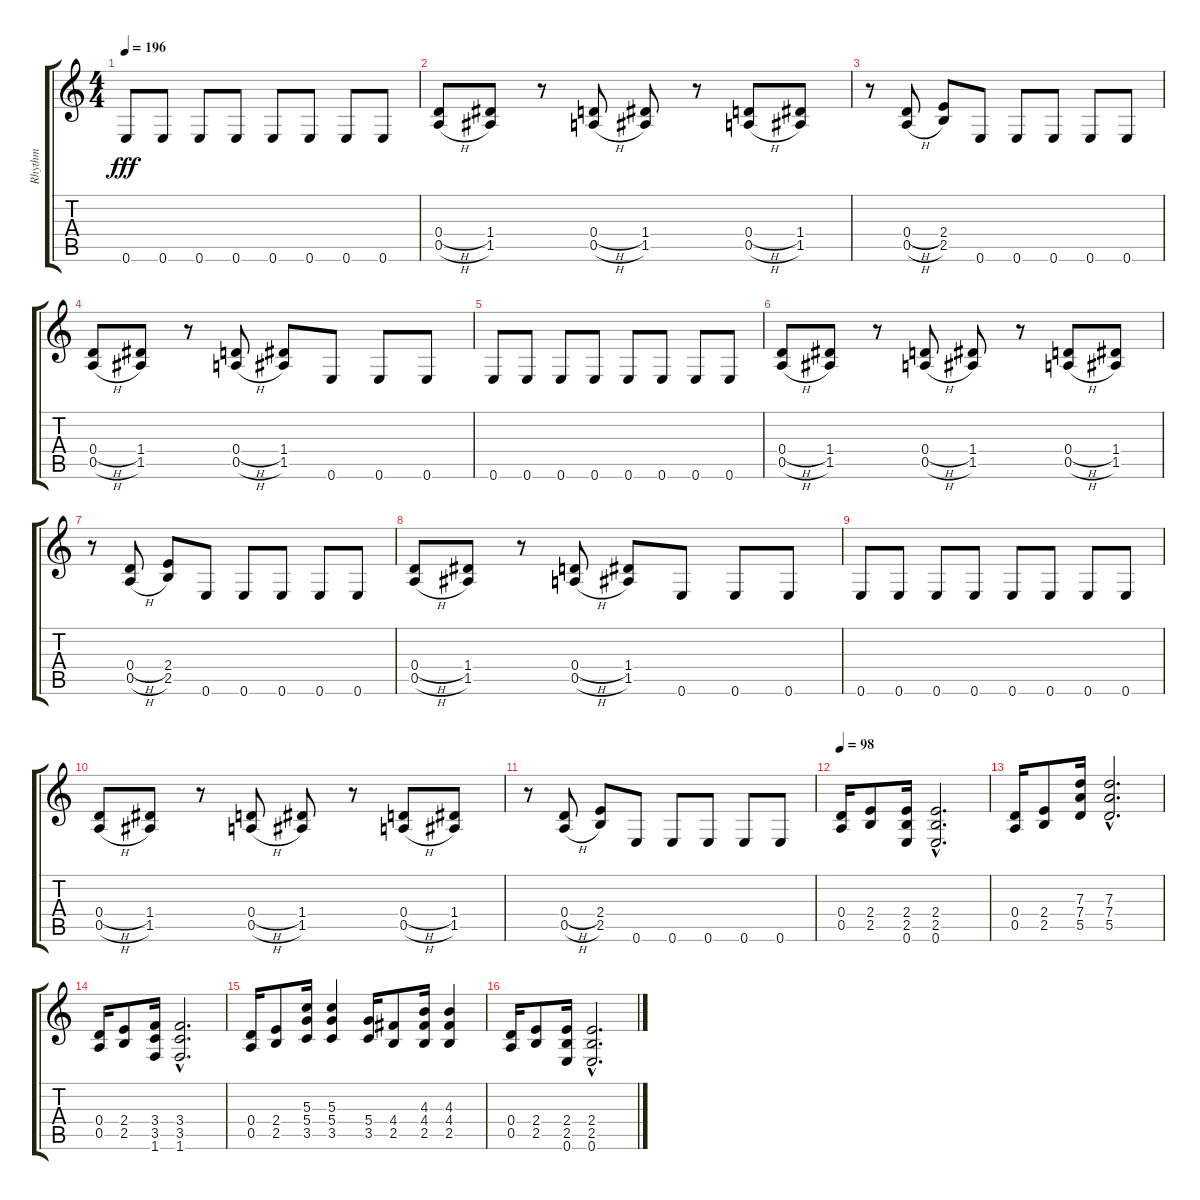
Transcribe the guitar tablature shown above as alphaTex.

\track ("Rhythm" "Rhythm") {instrument electricguitarclean}
\staff {score tabs}
\tuning (E4 B3 G3 D3 A2 E2) {hide}
\ts (4 4)
\tempo 196
\clef g2
\ks c
0.6.8{dy fff} 0.6.8 0.6.8 0.6.8 0.6.8 0.6.8 0.6.8 0.6.8 |
(0.4{h} 0.5{h}).8 (1.4 1.5).8 r.8 (0.4{h} 0.5{h}).8 (1.4 1.5).8 r.8 (0.4{h} 0.5{h}).8 (1.4 1.5).8 |
r.8 (0.4{h} 0.5{h}).8 (2.4 2.5).8 0.6.8 0.6.8 0.6.8 0.6.8 0.6.8 |
(0.4{h} 0.5{h}).8 (1.4 1.5).8 r.8 (0.4{h} 0.5{h}).8 (1.4 1.5).8 0.6.8 0.6.8 0.6.8 |
0.6.8 0.6.8 0.6.8 0.6.8 0.6.8 0.6.8 0.6.8 0.6.8 |
(0.4{h} 0.5{h}).8 (1.4 1.5).8 r.8 (0.4{h} 0.5{h}).8 (1.4 1.5).8 r.8 (0.4{h} 0.5{h}).8 (1.4 1.5).8 |
r.8 (0.4{h} 0.5{h}).8 (2.4 2.5).8 0.6.8 0.6.8 0.6.8 0.6.8 0.6.8 |
(0.4{h} 0.5{h}).8 (1.4 1.5).8 r.8 (0.4{h} 0.5{h}).8 (1.4 1.5).8 0.6.8 0.6.8 0.6.8 |
0.6.8 0.6.8 0.6.8 0.6.8 0.6.8 0.6.8 0.6.8 0.6.8 |
(0.4{h} 0.5{h}).8 (1.4 1.5).8 r.8 (0.4{h} 0.5{h}).8 (1.4 1.5).8 r.8 (0.4{h} 0.5{h}).8 (1.4 1.5).8 |
r.8 (0.4{h} 0.5{h}).8 (2.4 2.5).8 0.6.8 0.6.8 0.6.8 0.6.8 0.6.8 |
\tempo 98
(0.4 0.5).16 (2.4 2.5).8 (2.4 2.5 0.6).16 (2.4{hac} 2.5{hac} 0.6{hac}).2{d} |
(0.4 0.5).16 (2.4 2.5).8 (7.3 7.4 5.5).16 (7.3{hac} 7.4{hac} 5.5{hac}).2{d} |
(0.4 0.5).16 (2.4 2.5).8 (3.4 3.5 1.6).16 (3.4{hac} 3.5{hac} 1.6{hac}).2{d} |
(0.4 0.5).16 (2.4 2.5).8 (5.3 5.4 3.5).16 (5.3 5.4 3.5).4 (5.4 3.5).16 (4.4 2.5).8 (4.3 4.4 2.5).16 (4.3 4.4 2.5).4 |
(0.4 0.5).16 (2.4 2.5).8 (2.4 2.5 0.6).16 (2.4{hac} 2.5{hac} 0.6{hac}).2{d}
